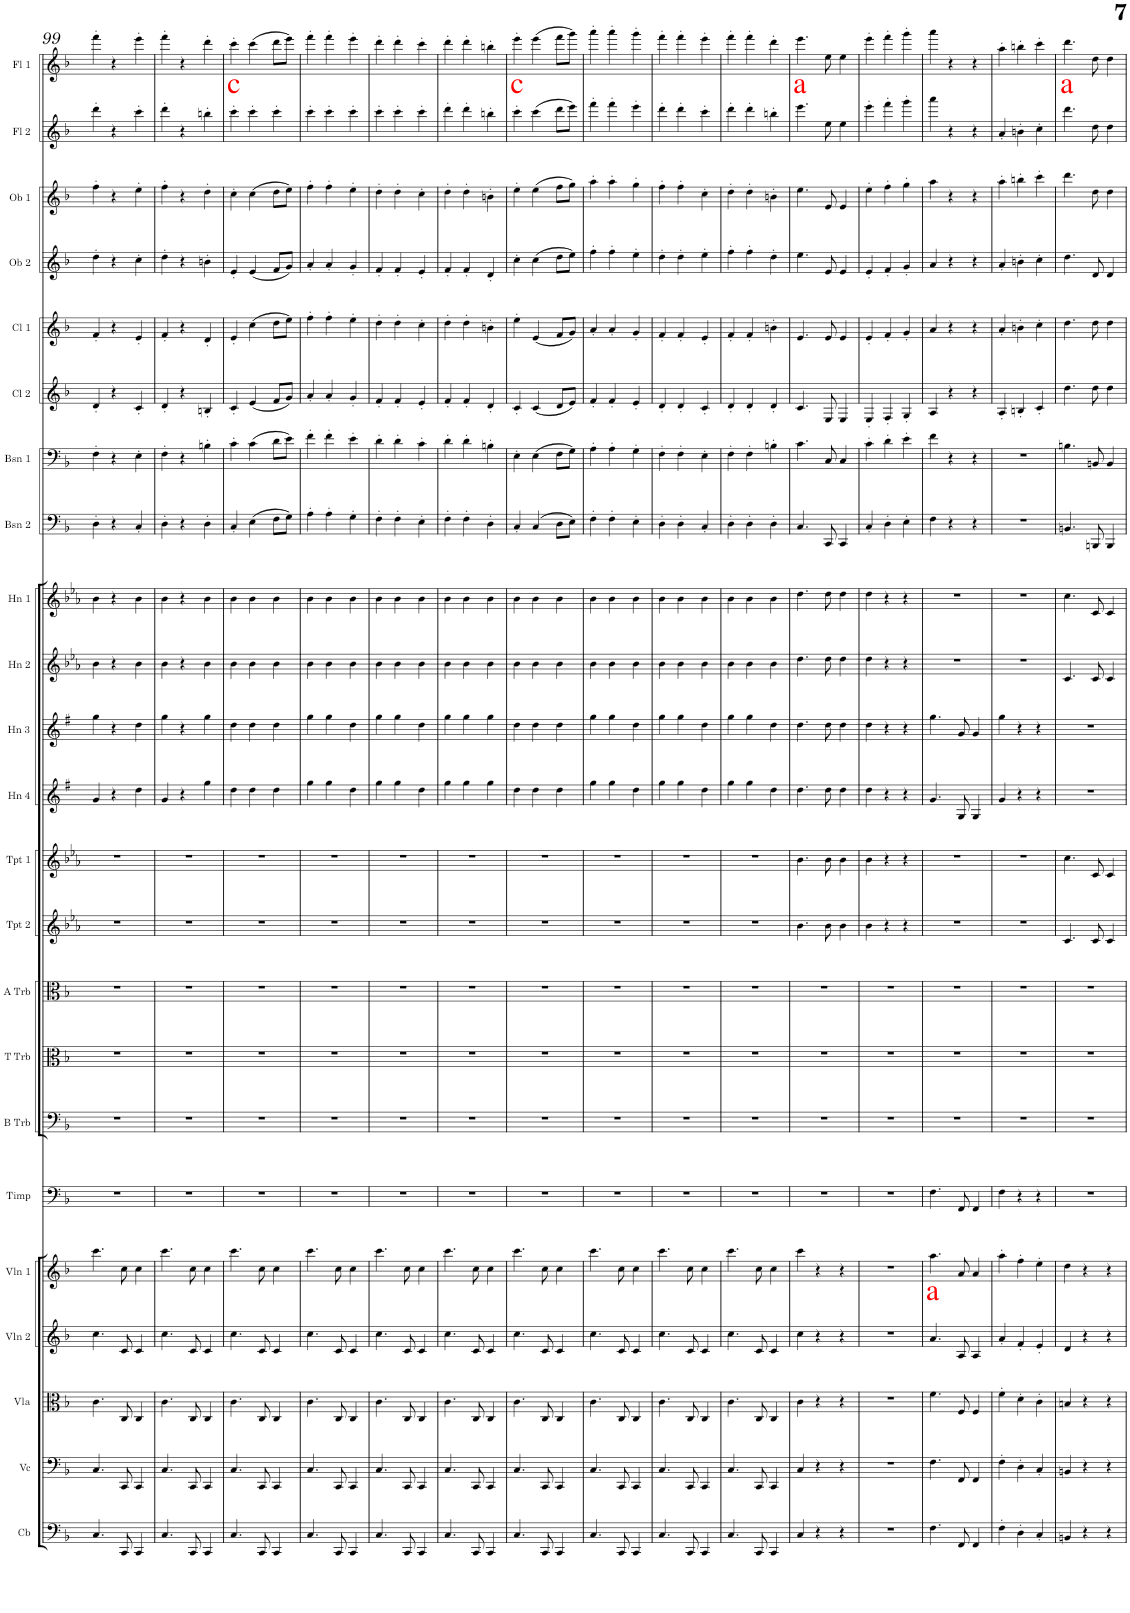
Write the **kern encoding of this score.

**kern	**kern	**kern	**kern	**kern	**text	**kern	**kern	**kern	**kern	**kern	**kern	**kern	**kern	**kern	**kern	**kern	**kern	**kern	**kern	**kern	**kern	**kern	**kern	**text
*part23	*part22	*part21	*part20	*part19	*part19	*part18	*part17	*part16	*part15	*part14	*part13	*part12	*part11	*part10	*part9	*part8	*part7	*part6	*part5	*part4	*part3	*part2	*part1	*part1
*staff23	*staff22	*staff21	*staff20	*staff19	*staff19	*staff18	*staff17	*staff16	*staff15	*staff14	*staff13	*staff12	*staff11	*staff10	*staff9	*staff8	*staff7	*staff6	*staff5	*staff4	*staff3	*staff2	*staff1	*staff1
*I"Contrabass	*I"Violoncello	*I"Viola	*I"Violin 2	*I"Violin 1	*	*I"F, F Timpani	*I"Bass Trombone	*I"Tenor Trombone	*I"Alto Trombone	*I"D Trumpet 2	*I"D Trumpet 1	*I"Bb (basso) Horn 4	*I"Bb (basso) Horn 3	*I"D Horn 2	*I"D Horn 1	*I"Bassoon 2	*I"Bassoon 1	*I"C Clarinet 2	*I"C Clarinet 1	*I"Oboe 2	*I"Oboe 1	*I"Flute 2	*I"Flute 1	*
*I'Cb	*I'Vc	*I'Vla	*I'Vln 2	*I'Vln 1	*	*I'Timp	*I'B Trb	*I'T Trb	*I'A Trb	*I'Tpt 2	*I'Tpt 1	*I'Hn 4	*I'Hn 3	*I'Hn 2	*I'Hn 1	*I'Bsn 2	*I'Bsn 1	*I'Cl 2	*I'Cl 1	*I'Ob 2	*I'Ob 1	*I'Fl 2	*I'Fl 1	*
!!LO:PB:g=z
*clefF4	*clefF4	*clefC3	*clefG2	*clefG2	*	*clefF4	*clefF4	*clefC3	*clefC3	*clefG2	*clefG2	*clefG2	*clefG2	*clefG2	*clefG2	*clefF4	*clefF4	*clefG2	*clefG2	*clefG2	*clefG2	*clefG2	*clefG2	*
*Trd7c12	*	*	*	*	*	*	*	*	*	*Trd-1c-2	*Trd-1c-2	*Trd8c14	*Trd8c14	*Trd6c10	*Trd6c10	*	*	*Trd1c2	*Trd1c2	*	*	*	*	*
*k[b-]	*k[b-]	*k[b-]	*k[b-]	*k[b-]	*	*k[b-]	*k[b-]	*k[b-]	*k[b-]	*k[b-e-a-]	*k[b-e-a-]	*k[f#]	*k[f#]	*k[b-e-a-]	*k[b-e-a-]	*k[b-]	*k[b-]	*k[b-]	*k[b-]	*k[b-]	*k[b-]	*k[b-]	*k[b-]	*
*M3/4	*M3/4	*M3/4	*M3/4	*M3/4	*	*M3/4	*M3/4	*M3/4	*M3/4	*M3/4	*M3/4	*M3/4	*M3/4	*M3/4	*M3/4	*M3/4	*M3/4	*M3/4	*M3/4	*M3/4	*M3/4	*M3/4	*M3/4	*
=99	=99	=99	=99	=99	=99	=99	=99	=99	=99	=99	=99	=99	=99	=99	=99	=99	=99	=99	=99	=99	=99	=99	=99	=99
4.C/	4.C/	4.c\	4.cc\	4.ccc\	.	2.r	2.r	2.r	2.r	2.r	2.r	4g/	4gg\	4b-\	4b-\	4D'\	4F'\	4d'/	4f'/	4dd'\	4ff'\	4ddd'\	4fff'\	.
.	.	.	.	.	.	.	.	.	.	.	.	4r	4r	4r	4r	4r	4r	4r	4r	4r	4r	4r	4r	.
8CC/	8CC/	8C/	8c/	8cc\	.	.	.	.	.	.	.	.	.	.	.	.	.	.	.	.	.	.	.	.
4CC/	4CC/	4C/	4c/	4cc\	.	.	.	.	.	.	.	4dd\	4dd\	4b-\	4b-\	4C'/	4E'\	4c'/	4e'/	4cc'\	4ee'\	4ccc'\	4eee'\	.
=100	=100	=100	=100	=100	=100	=100	=100	=100	=100	=100	=100	=100	=100	=100	=100	=100	=100	=100	=100	=100	=100	=100	=100	=100
4.C/	4.C/	4.c\	4.cc\	4.ccc\	.	2.r	2.r	2.r	2.r	2.r	2.r	4g/	4gg\	4b-\	4b-\	4D'\	4F'\	4d'/	4f'/	4dd'\	4ff'\	4ddd'\	4fff'\	.
.	.	.	.	.	.	.	.	.	.	.	.	4r	4r	4r	4r	4r	4r	4r	4r	4r	4r	4r	4r	.
8CC/	8CC/	8C/	8c/	8cc\	.	.	.	.	.	.	.	.	.	.	.	.	.	.	.	.	.	.	.	.
4CC/	4CC/	4C/	4c/	4cc\	.	.	.	.	.	.	.	4gg\	4gg\	4b-\	4b-\	4D'\	4Bn'\	4Bn'/	4d'/	4bn'\	4dd'\	4bbn'\	4ddd'\	.
=101	=101	=101	=101	=101	=101	=101	=101	=101	=101	=101	=101	=101	=101	=101	=101	=101	=101	=101	=101	=101	=101	=101	=101	=101
!	!	!	!	!	!	!	!	!	!	!	!	!	!	!	!	!	!	!	!	!	!	!	!	!LO:LY:b:color=#FF0000
4.C/	4.C/	4.c\	4.cc\	4.ccc\	.	2.r	2.r	2.r	2.r	2.r	2.r	4dd\	4dd\	4b-\	4b-\	4C'/	4c'\	4c'/	4e'/	4e'/	4cc'\	4ccc'\	4ccc'\	c
.	.	.	.	.	.	.	.	.	.	.	.	4dd\	4dd\	4b-\	4b-\	(4E\	(4c\	(4e/	(4cc\	(4e/	(4cc\	4ccc'\	(4ccc\	.
8CC/	8CC/	8C/	8c/	8cc\	.	.	.	.	.	.	.	.	.	.	.	.	.	.	.	.	.	.	.	.
4CC/	4CC/	4C/	4c/	4cc\	.	.	.	.	.	.	.	4dd\	4dd\	4b-\	4b-\	8F\L	8d\L	8f/L	8dd\L	8f/L	8dd\L	4ccc'\	8ddd\L	.
.	.	.	.	.	.	.	.	.	.	.	.	.	.	.	.	8G\J)	8e\J)	8g/J)	8ee\J)	8g/J)	8ee\J)	.	8eee\J)	.
=102	=102	=102	=102	=102	=102	=102	=102	=102	=102	=102	=102	=102	=102	=102	=102	=102	=102	=102	=102	=102	=102	=102	=102	=102
4.C/	4.C/	4.c\	4.cc\	4.ccc\	.	2.r	2.r	2.r	2.r	2.r	2.r	4gg\	4gg\	4b-\	4b-\	4A'\	4f'\	4a'/	4ff'\	4a'/	4ff'\	4ccc'\	4fff'\	.
.	.	.	.	.	.	.	.	.	.	.	.	4gg\	4gg\	4b-\	4b-\	4A'\	4f'\	4a'/	4ff'\	4a'/	4ff'\	4ccc'\	4fff'\	.
8CC/	8CC/	8C/	8c/	8cc\	.	.	.	.	.	.	.	.	.	.	.	.	.	.	.	.	.	.	.	.
4CC/	4CC/	4C/	4c/	4cc\	.	.	.	.	.	.	.	4dd\	4dd\	4b-\	4b-\	4G'\	4e'\	4g'/	4ee'\	4g'/	4ee'\	4ccc'\	4eee'\	.
=103	=103	=103	=103	=103	=103	=103	=103	=103	=103	=103	=103	=103	=103	=103	=103	=103	=103	=103	=103	=103	=103	=103	=103	=103
4.C/	4.C/	4.c\	4.cc\	4.ccc\	.	2.r	2.r	2.r	2.r	2.r	2.r	4gg\	4gg\	4b-\	4b-\	4F'\	4d'\	4f'/	4dd'\	4f'/	4dd'\	4ccc'\	4ddd'\	.
.	.	.	.	.	.	.	.	.	.	.	.	4gg\	4gg\	4b-\	4b-\	4F'\	4d'\	4f'/	4dd'\	4f'/	4dd'\	4ccc'\	4ddd'\	.
8CC/	8CC/	8C/	8c/	8cc\	.	.	.	.	.	.	.	.	.	.	.	.	.	.	.	.	.	.	.	.
4CC/	4CC/	4C/	4c/	4cc\	.	.	.	.	.	.	.	4dd\	4dd\	4b-\	4b-\	4E'\	4c'\	4e'/	4cc'\	4e'/	4cc'\	4ccc'\	4ccc'\	.
=104	=104	=104	=104	=104	=104	=104	=104	=104	=104	=104	=104	=104	=104	=104	=104	=104	=104	=104	=104	=104	=104	=104	=104	=104
4.C/	4.C/	4.c\	4.cc\	4.ccc\	.	2.r	2.r	2.r	2.r	2.r	2.r	4gg\	4gg\	4b-\	4b-\	4F'\	4d'\	4f'/	4dd'\	4f'/	4dd'\	4ddd'\	4ddd'\	.
.	.	.	.	.	.	.	.	.	.	.	.	4gg\	4gg\	4b-\	4b-\	4F'\	4d'\	4f'/	4dd'\	4f'/	4dd'\	4ddd'\	4ddd'\	.
8CC/	8CC/	8C/	8c/	8cc\	.	.	.	.	.	.	.	.	.	.	.	.	.	.	.	.	.	.	.	.
4CC/	4CC/	4C/	4c/	4cc\	.	.	.	.	.	.	.	4gg\	4gg\	4b-\	4b-\	4D'\	4Bn'\	4d'/	4bn'\	4d'/	4bn'\	4bbn'\	4bbn'\	.
=105	=105	=105	=105	=105	=105	=105	=105	=105	=105	=105	=105	=105	=105	=105	=105	=105	=105	=105	=105	=105	=105	=105	=105	=105
!	!	!	!	!	!	!	!	!	!	!	!	!	!	!	!	!	!	!	!	!	!	!	!	!LO:LY:b:color=#FF0000
4.C/	4.C/	4.c\	4.cc\	4.ccc\	.	2.r	2.r	2.r	2.r	2.r	2.r	4dd\	4dd\	4b-\	4b-\	4C'/	4E'\	4c'/	4ee'\	4cc'\	4ee'\	4ccc'\	4eee'\	c
.	.	.	.	.	.	.	.	.	.	.	.	4dd\	4dd\	4b-\	4b-\	(4C/	(4E\	(4c/	(4e/	(4cc\	(4ee\	(4ccc\	(4eee\	.
8CC/	8CC/	8C/	8c/	8cc\	.	.	.	.	.	.	.	.	.	.	.	.	.	.	.	.	.	.	.	.
4CC/	4CC/	4C/	4c/	4cc\	.	.	.	.	.	.	.	4dd\	4dd\	4b-\	4b-\	8D\L	8F\L	8d/L	8f/L	8dd\L	8ff\L	8ddd\L	8fff\L	.
.	.	.	.	.	.	.	.	.	.	.	.	.	.	.	.	8E\J)	8G\J)	8e/J)	8g/J)	8ee\J)	8gg\J)	8eee\J)	8ggg\J)	.
=106	=106	=106	=106	=106	=106	=106	=106	=106	=106	=106	=106	=106	=106	=106	=106	=106	=106	=106	=106	=106	=106	=106	=106	=106
4.C/	4.C/	4.c\	4.cc\	4.ccc\	.	2.r	2.r	2.r	2.r	2.r	2.r	4gg\	4gg\	4b-\	4b-\	4F'\	4A'\	4f'/	4a'/	4ff'\	4aa'\	4fff'\	4aaa'\	.
.	.	.	.	.	.	.	.	.	.	.	.	4gg\	4gg\	4b-\	4b-\	4F'\	4A'\	4f'/	4a'/	4ff'\	4aa'\	4fff'\	4aaa'\	.
8CC/	8CC/	8C/	8c/	8cc\	.	.	.	.	.	.	.	.	.	.	.	.	.	.	.	.	.	.	.	.
4CC/	4CC/	4C/	4c/	4cc\	.	.	.	.	.	.	.	4dd\	4dd\	4b-\	4b-\	4E'\	4G'\	4e'/	4g'/	4ee'\	4gg'\	4eee'\	4ggg'\	.
=107	=107	=107	=107	=107	=107	=107	=107	=107	=107	=107	=107	=107	=107	=107	=107	=107	=107	=107	=107	=107	=107	=107	=107	=107
4.C/	4.C/	4.c\	4.cc\	4.ccc\	.	2.r	2.r	2.r	2.r	2.r	2.r	4gg\	4gg\	4b-\	4b-\	4D'\	4F'\	4d'/	4f'/	4dd'\	4ff'\	4ddd'\	4fff'\	.
.	.	.	.	.	.	.	.	.	.	.	.	4gg\	4gg\	4b-\	4b-\	4D'\	4F'\	4d'/	4f'/	4dd'\	4ff'\	4ddd'\	4fff'\	.
8CC/	8CC/	8C/	8c/	8cc\	.	.	.	.	.	.	.	.	.	.	.	.	.	.	.	.	.	.	.	.
4CC/	4CC/	4C/	4c/	4cc\	.	.	.	.	.	.	.	4dd\	4dd\	4b-\	4b-\	4C'/	4E'\	4c'/	4e'/	4ee'\	4cc'\	4ccc'\	4eee'\	.
=108	=108	=108	=108	=108	=108	=108	=108	=108	=108	=108	=108	=108	=108	=108	=108	=108	=108	=108	=108	=108	=108	=108	=108	=108
4.C/	4.C/	4.c\	4.cc\	4.ccc\	.	2.r	2.r	2.r	2.r	2.r	2.r	4gg\	4gg\	4b-\	4b-\	4D'\	4F'\	4d'/	4f'/	4ff'\	4dd'\	4ddd'\	4fff'\	.
.	.	.	.	.	.	.	.	.	.	.	.	4gg\	4gg\	4b-\	4b-\	4D'\	4F'\	4d'/	4f'/	4ff'\	4dd'\	4ddd'\	4fff'\	.
8CC/	8CC/	8C/	8c/	8cc\	.	.	.	.	.	.	.	.	.	.	.	.	.	.	.	.	.	.	.	.
4CC/	4CC/	4C/	4c/	4cc\	.	.	.	.	.	.	.	4dd\	4dd\	4b-\	4b-\	4D'\	4Bn'\	4d'/	4bn'\	4dd'\	4bn'\	4bbn'\	4ddd'\	.
=109	=109	=109	=109	=109	=109	=109	=109	=109	=109	=109	=109	=109	=109	=109	=109	=109	=109	=109	=109	=109	=109	=109	=109	=109
!	!	!	!	!	!	!	!	!	!	!	!	!	!	!	!	!	!	!	!	!	!	!	!	!LO:LY:b:color=#FF0000
4C/	4C/	4c\	4cc\	4ccc\	.	2.r	2.r	2.r	2.r	4.b-\	4.b-\	4.dd\	4.dd\	4.dd\	4.dd\	4.C/	4.c\	4.c/	4.e/	4.ee\	4.ee\	4.eee\	4.eee\	a
4r	4r	4r	4r	4r	.	.	.	.	.	.	.	.	.	.	.	.	.	.	.	.	.	.	.	.
.	.	.	.	.	.	.	.	.	.	8b-\	8b-\	8dd\	8dd\	8dd\	8dd\	8CC/	8C/	8E/	8e/	8e/	8e/	8ee\	8ee\	.
4r	4r	4r	4r	4r	.	.	.	.	.	4b-\	4b-\	4dd\	4dd\	4dd\	4dd\	4CC/	4C/	4E/	4e/	4e/	4e/	4ee\	4ee\	.
=110	=110	=110	=110	=110	=110	=110	=110	=110	=110	=110	=110	=110	=110	=110	=110	=110	=110	=110	=110	=110	=110	=110	=110	=110
2.r	2.r	2.r	2.r	2.r	.	2.r	2.r	2.r	2.r	4b-\	4b-\	4dd\	4dd\	4dd\	4dd\	4C'/	4c'\	4E'/	4e'/	4e'/	4ee'\	4eee'\	4eee'\	.
.	.	.	.	.	.	.	.	.	.	4r	4r	4r	4r	4r	4r	4D'\	4d'\	4F'/	4f'/	4f'/	4ff'\	4fff'\	4fff'\	.
.	.	.	.	.	.	.	.	.	.	4r	4r	4r	4r	4r	4r	4E'\	4e'\	4G'/	4g'/	4g'/	4gg'\	4ggg'\	4ggg'\	.
=111	=111	=111	=111	=111	=111	=111	=111	=111	=111	=111	=111	=111	=111	=111	=111	=111	=111	=111	=111	=111	=111	=111	=111	=111
!	!	!	!	!	!LO:LY:b:color=#FF0000	!	!	!	!	!	!	!	!	!	!	!	!	!	!	!	!	!	!	!
4.F\	4.F\	4.f\	4.a/	4.aa\	a	4.F\	2.r	2.r	2.r	2.r	2.r	4.g/	4.gg\	2.r	2.r	4F\	4f\	4A/	4a/	4a/	4aa\	4aaa\	4aaa\	.
.	.	.	.	.	.	.	.	.	.	.	.	.	.	.	.	4r	4r	4r	4r	4r	4r	4r	4r	.
8FF/	8FF/	8F/	8A/	8a/	.	8FF/	.	.	.	.	.	8G/	8g/	.	.	.	.	.	.	.	.	.	.	.
4FF/	4FF/	4F/	4A/	4a/	.	4FF/	.	.	.	.	.	4G/	4g/	.	.	4r	4r	4r	4r	4r	4r	4r	4r	.
=112	=112	=112	=112	=112	=112	=112	=112	=112	=112	=112	=112	=112	=112	=112	=112	=112	=112	=112	=112	=112	=112	=112	=112	=112
4F'\	4F'\	4f'\	4a'/	4aa'\	.	4F\	2.r	2.r	2.r	2.r	2.r	4g/	4gg\	2.r	2.r	2.r	2.r	4A'/	4a'/	4a'/	4aa'\	4a'/	4aa'\	.
4D'\	4D'\	4d'\	4f'/	4ff'\	.	4r	.	.	.	.	.	4r	4r	.	.	.	.	4Bn'/	4bn'\	4bn'\	4bbn'\	4bn'\	4bbn'\	.
4C'/	4C'/	4c'\	4e'/	4ee'\	.	4r	.	.	.	.	.	4r	4r	.	.	.	.	4c'/	4cc'\	4cc'\	4ccc'\	4cc'\	4ccc'\	.
=113	=113	=113	=113	=113	=113	=113	=113	=113	=113	=113	=113	=113	=113	=113	=113	=113	=113	=113	=113	=113	=113	=113	=113	=113
!	!	!	!	!	!	!	!	!	!	!	!	!	!	!	!	!	!	!	!	!	!	!	!	!LO:LY:b:color=#FF0000
4BBn/	4BBn/	4Bn/	4d/	4dd\	.	2.r	2.r	2.r	2.r	4.c/	4.cc\	2.r	2.r	4.c/	4.cc\	4.BBn/	4.Bn\	4.dd\	4.dd\	4.dd\	4.ddd\	4.ddd\	4.ddd\	a
4r	4r	4r	4r	4r	.	.	.	.	.	.	.	.	.	.	.	.	.	.	.	.	.	.	.	.
.	.	.	.	.	.	.	.	.	.	8c/	8c/	.	.	8c/	8c/	8BBBn/	8BBn/	8dd\	8dd\	8d/	8dd\	8dd\	8dd\	.
4r	4r	4r	4r	4r	.	.	.	.	.	4c/	4c/	.	.	4c/	4c/	4BBB/	4BB/	4dd\	4dd\	4d/	4dd\	4dd\	4dd\	.
=	=	=	=	=	=	=	=	=	=	=	=	=	=	=	=	=	=	=	=	=	=	=	=	=
*-	*-	*-	*-	*-	*-	*-	*-	*-	*-	*-	*-	*-	*-	*-	*-	*-	*-	*-	*-	*-	*-	*-	*-	*-
